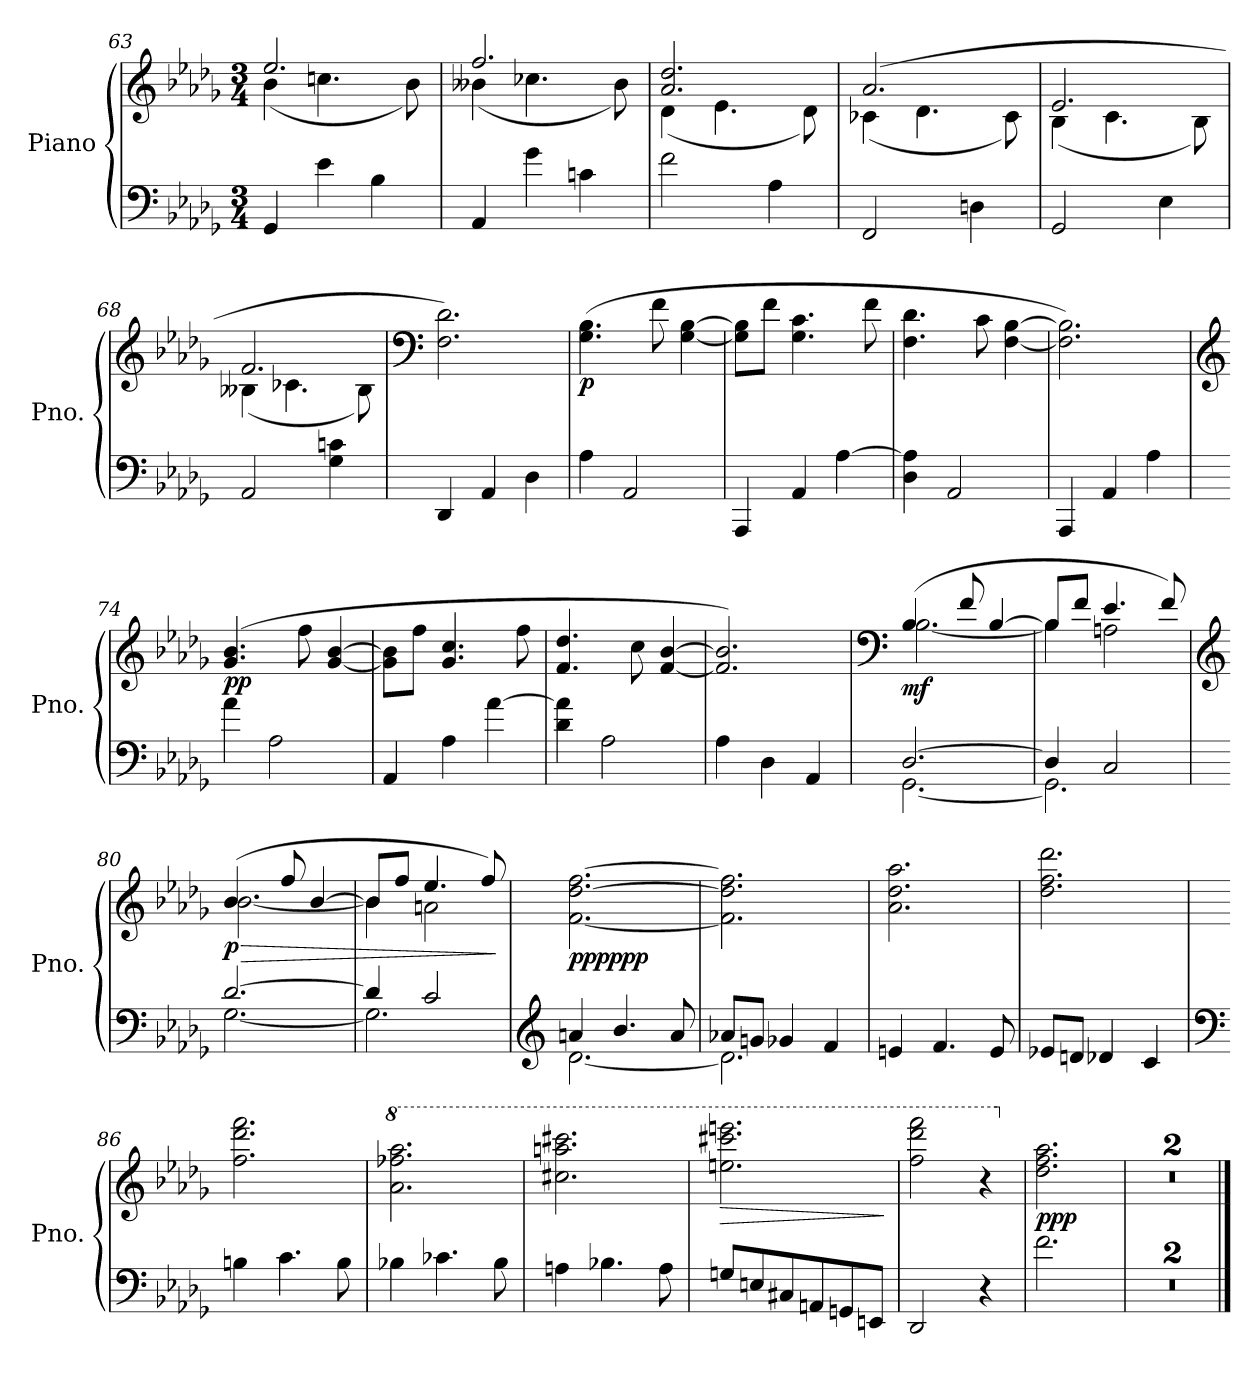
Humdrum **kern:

**kern	**kern	**dynam
*part1	*part1	*part1
*staff2	*staff1	*staff1/2
*I"Piano	*	*
*I'Pno.	*	*
!!LO:LB:g=z
*clefF4	*clefG2	*
*k[b-e-a-d-g-]	*k[b-e-a-d-g-]	*
*M3/4	*M3/4	*
=63	=63	=63
*	*^	*
4GG-/	2.ee-/	(<4b-\	.
4e-\	.	4.ccn\	.
4B-\	.	.	.
.	.	8b-\)	.
=64	=64	=64	=64
4AA-/	2.ff/	(<4b--X\	.
4g-\	.	4.cc-X\	.
4cn\	.	.	.
.	.	8b--\)	.
=65	=65	=65	=65
2f\	2.a-/ 2.dd-/	(<4d-\	.
.	.	4.e-\	.
4A-\	.	.	.
.	.	8d-\)	.
=66	=66	=66	=66
2FF/	(>2.a-/	(<4c-X\	.
.	.	4.d-\	.
4Dn\	.	.	.
.	.	8c-\)	.
=67	=67	=67	=67
2GG-/	2.e-/	(<4B-\	.
.	.	4.c\	.
4E-\	.	.	.
.	.	8B-\)	.
!!LO:PB:g=z	!!
=68	=68	=68	=68
2AA-/	2.f/	(<4B--X\	.
*	*MM188	*	*
.	.	4.c-X\	.
*	*MM184	*	*
4G-\ 4cn\	.	.	.
.	.	8B--\)	.
*	*v	*v	*
=69	=69	=69
*	*clefF4	*
*	*MM180	*
4DD-/	2.F\ 2.d-\)	.
4AA-/	.	.
4D-\	.	.
=70	=70	=70
*	*MM192	*
!	!	!LO:DY:b
4A-\	(>4.G-\ 4.B-\	p
2AA-/	.	.
.	8f\	.
.	[4G-\ [4B-\	.
=71	=71	=71
4AAA-/	8G-\] 8B-\]L	.
.	8f\J	.
4AA-/	4.G-\ 4.c\	.
[4A-\	.	.
.	8f\	.
=72	=72	=72
4D-\ 4A-\]	4.F\ 4.d-\	.
2AA-/	.	.
.	8c\	.
.	[4F\ [4B-\	.
!!LO:LB:g=z
=73	=73	=73
4AAA-/	2.F\] 2.B-\])	.
4AA-/	.	.
4A-\	.	.
=74	=74	=74
*	*clefG2	*
!	!	!LO:DY:b
4a-\	(>4.g-/ 4.b-/	pp
2A-\	.	.
.	8ff\	.
.	[4g-/ [4b-/	.
=75	=75	=75
4AA-/	8g-\] 8b-\]L	.
.	8ff\J	.
4A-\	4.g-/ 4.cc/	.
[4a-\	.	.
.	8ff\	.
=76	=76	=76
4d-\ 4a-\]	4.f/ 4.dd-/	.
*	*MM188	*
2A-\	.	.
.	8cc\	.
*	*MM184	*
.	[4f/ [4b-/	.
=77	=77	=77
*	*MM180	*
4A-\	2.f/] 2.b-/])	.
4D-\	.	.
4AA-/	.	.
!!LO:LB:g=z
=78	=78	=78
*	*clefF4	*
*	*MM192	*
*^	*^	*
!	!	!	!	!LO:DY:b
[2.D-/	[2.GG-\	(>4.B-/	[2.B-\	mf
.	.	8f/	.	.
.	.	[4B-/	.	.
=79	=79	=79	=79	=79
4D-/]	2.GG-\]	8B-/L]	4B-\]	.
.	.	8f/J	.	.
2C/	.	4.e-/	2An\	.
.	.	8f/)	.	.
=80	=80	=80	=80	=80
*	*	*clefG2	*	*
!	!	!	!	!LO:HP:b
!	!	!	!	!LO:DY:n=1:b
[2.d-/	[2.G-\	(>4.b-/	[2.b-\	> p
.	.	8ff/	.	.
.	.	[4b-/	.	.
=81	=81	=81	=81	=81
4d-/]	2.G-\]	8b-/L]	4b-\]	.
.	.	8ff/J	.	.
2c/	.	4.ee-/	2an\	.
.	.	8ff/)	.	.
*v	*v	*	*	*
*	*v	*v	*
.	.	]
=82	=82	=82
*clefG2	*	*
*^	*	*
!	!	!	!LO:DY:b
!	!	!	!LO:DY:n=1:b
!	!	!	!LO:DY:n=2:b
4an/	[2.d-\	[2.f\ [2.dd-\ [2.ff\	pp pp pp
4.b-/	.	.	.
8a/	.	.	.
!!LO:LB:g=z
=83	=83	=83	=83
8a-X/L	2.d-\]	2.f\] 2.dd-\] 2.ff\]	.
8gn/J	.	.	.
4g-X/	.	.	.
4f/	.	.	.
*v	*v	*	*
=84	=84	=84
4en/	2.a-\ 2.dd-\ 2.aa-\	.
4.f/	.	.
8e/	.	.
=85	=85	=85
8e-X/L	2.dd-\ 2.ff\ 2.ddd-\	.
8dn/J	.	.
4d-X/	.	.
4c/	.	.
=86	=86	=86
*clefF4	*	*
4Bn\	2.ff\ 2.ddd-\ 2.fff\	.
4.c\	.	.
8B\	.	.
=87	=87	=87
*	*8va	*
4B-X\	2.aa-\ 2.fff-X\ 2.aaa-\	.
4.c-X\	.	.
8B-\	.	.
!!LO:LB:g=z
=88	=88	=88
4An\	2.ccc#X\ 2.aaan\ 2.cccc#X\	.
4.B-X\	.	.
8A\	.	.
=89	=89	=89
!	!	!LO:HP:b
8Gn/L	2.eeen\ 2.cccc#X\ 2.eeeen\	>
8En/	.	.
*	*MM186	*
8C#X/	.	.
8AAn/	.	.
*	*MM180	*
8GGn/	.	.
8EEn/J	.	.
.	.	]
=90	=90	=90
*	*MM120	*
2DD-/	2fff\ 2dddd-\ 2ffff\	.
4r	4r	.
=91	=91	=91
*	*X8va	*
!	!	!LO:DY:b
2.f\	2.dd-\ 2.ff\ 2.aa-\	ppp
=92	=92	=92
2.r	2.r	.
=93	=93	=93
2.r	2.r	.
==	==	==
*-	*-	*-
